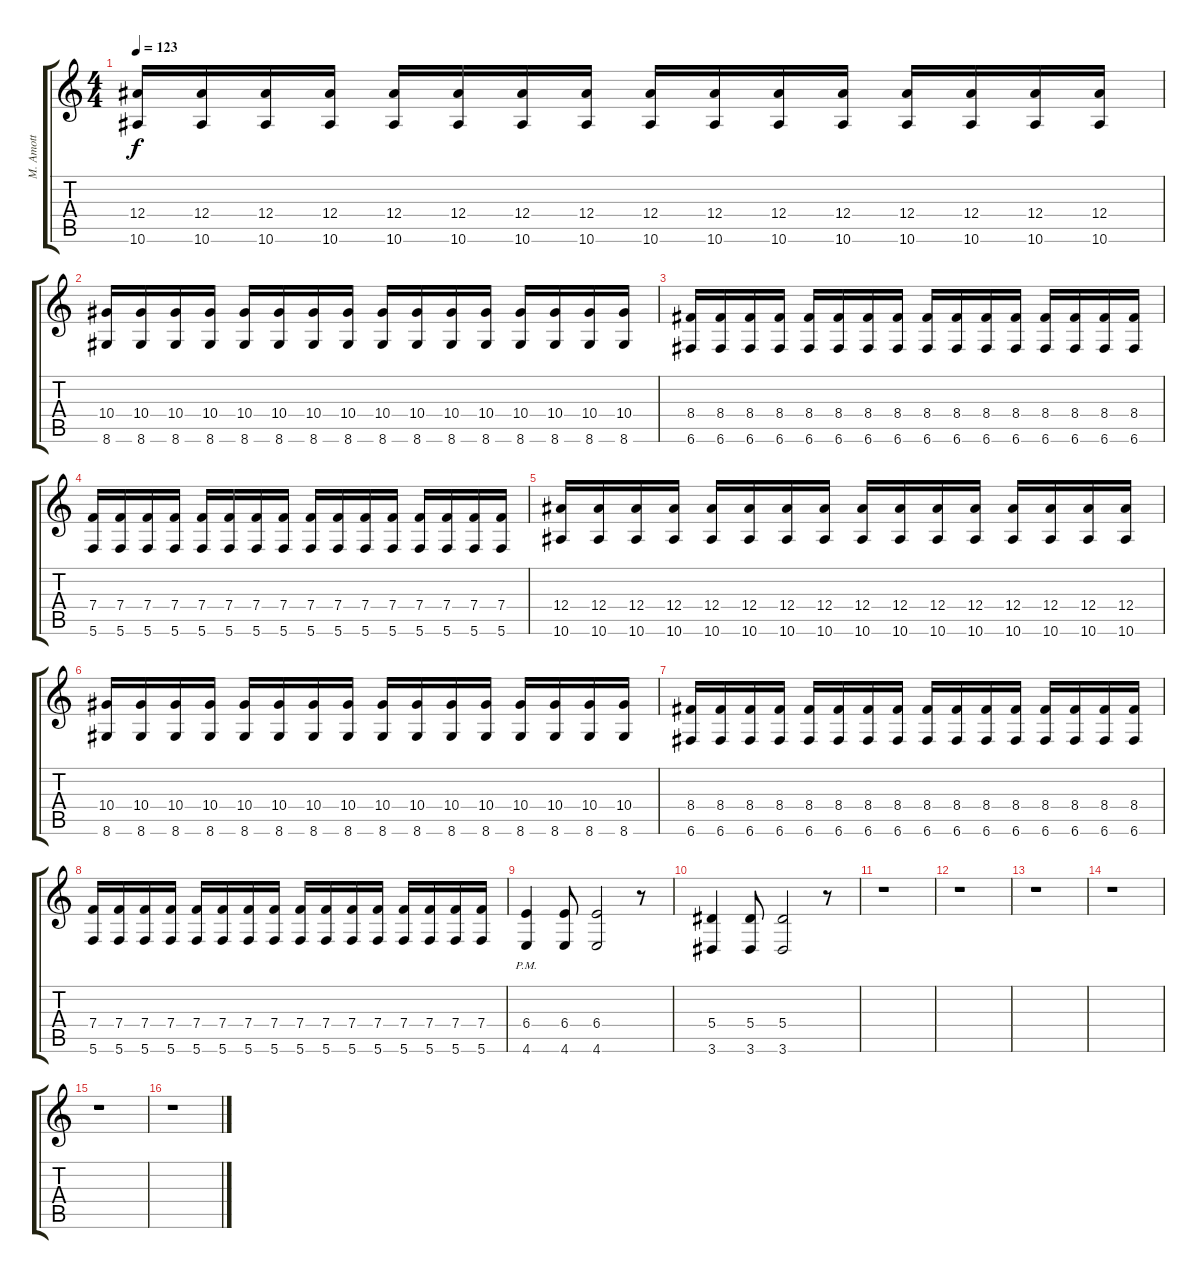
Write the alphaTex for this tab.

\track ("M. Amott" "M. Amott") {instrument distortionguitar}
\staff {score tabs}
\tuning (C4 G3 Eb3 Bb2 F2 C2) {hide}
\ts (4 4)
\tempo 123
\clef g2
\ks c
(12.4 10.6).16{dy f} (12.4 10.6).16 (12.4 10.6).16 (12.4 10.6).16 (12.4 10.6).16 (12.4 10.6).16 (12.4 10.6).16 (12.4 10.6).16 (12.4 10.6).16 (12.4 10.6).16 (12.4 10.6).16 (12.4 10.6).16 (12.4 10.6).16 (12.4 10.6).16 (12.4 10.6).16 (12.4 10.6).16 |
(10.4 8.6).16 (10.4 8.6).16 (10.4 8.6).16 (10.4 8.6).16 (10.4 8.6).16 (10.4 8.6).16 (10.4 8.6).16 (10.4 8.6).16 (10.4 8.6).16 (10.4 8.6).16 (10.4 8.6).16 (10.4 8.6).16 (10.4 8.6).16 (10.4 8.6).16 (10.4 8.6).16 (10.4 8.6).16 |
(8.4 6.6).16 (8.4 6.6).16 (8.4 6.6).16 (8.4 6.6).16 (8.4 6.6).16 (8.4 6.6).16 (8.4 6.6).16 (8.4 6.6).16 (8.4 6.6).16 (8.4 6.6).16 (8.4 6.6).16 (8.4 6.6).16 (8.4 6.6).16 (8.4 6.6).16 (8.4 6.6).16 (8.4 6.6).16 |
(7.4 5.6).16 (7.4 5.6).16 (7.4 5.6).16 (7.4 5.6).16 (7.4 5.6).16 (7.4 5.6).16 (7.4 5.6).16 (7.4 5.6).16 (7.4 5.6).16 (7.4 5.6).16 (7.4 5.6).16 (7.4 5.6).16 (7.4 5.6).16 (7.4 5.6).16 (7.4 5.6).16 (7.4 5.6).16 |
(12.4 10.6).16 (12.4 10.6).16 (12.4 10.6).16 (12.4 10.6).16 (12.4 10.6).16 (12.4 10.6).16 (12.4 10.6).16 (12.4 10.6).16 (12.4 10.6).16 (12.4 10.6).16 (12.4 10.6).16 (12.4 10.6).16 (12.4 10.6).16 (12.4 10.6).16 (12.4 10.6).16 (12.4 10.6).16 |
(10.4 8.6).16 (10.4 8.6).16 (10.4 8.6).16 (10.4 8.6).16 (10.4 8.6).16 (10.4 8.6).16 (10.4 8.6).16 (10.4 8.6).16 (10.4 8.6).16 (10.4 8.6).16 (10.4 8.6).16 (10.4 8.6).16 (10.4 8.6).16 (10.4 8.6).16 (10.4 8.6).16 (10.4 8.6).16 |
(8.4 6.6).16 (8.4 6.6).16 (8.4 6.6).16 (8.4 6.6).16 (8.4 6.6).16 (8.4 6.6).16 (8.4 6.6).16 (8.4 6.6).16 (8.4 6.6).16 (8.4 6.6).16 (8.4 6.6).16 (8.4 6.6).16 (8.4 6.6).16 (8.4 6.6).16 (8.4 6.6).16 (8.4 6.6).16 |
(7.4 5.6).16 (7.4 5.6).16 (7.4 5.6).16 (7.4 5.6).16 (7.4 5.6).16 (7.4 5.6).16 (7.4 5.6).16 (7.4 5.6).16 (7.4 5.6).16 (7.4 5.6).16 (7.4 5.6).16 (7.4 5.6).16 (7.4 5.6).16 (7.4 5.6).16 (7.4 5.6).16 (7.4 5.6).16 |
(6.4{pm} 4.6{pm}).4 (6.4 4.6).8 (6.4 4.6).2 r.8 |
(5.4 3.6).4 (5.4 3.6).8 (5.4 3.6).2 r.8 |
r.1 |
r.1 |
r.1 |
r.1 |
r.1 |
r.1
